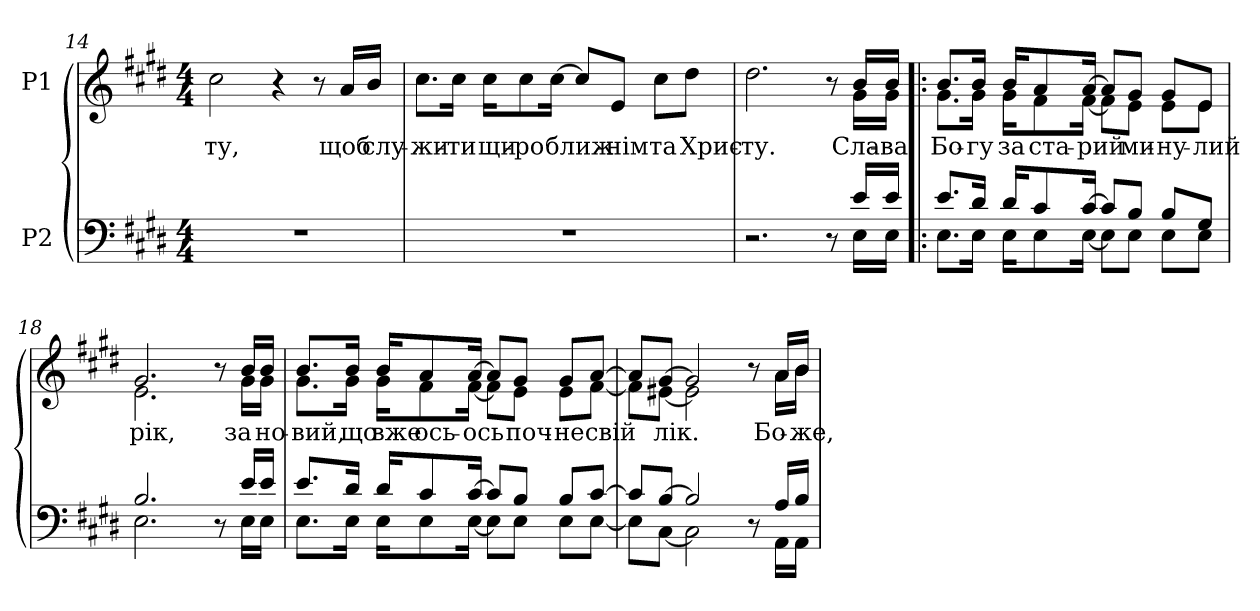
**kern	**kern	**text
*part2	*part1	*part1
*staff2	*staff1	*staff1
*I"P2	*I"P1	*
*clefF4	*clefG2	*
*k[f#c#g#d#]	*k[f#c#g#d#]	*
*E:	*E:	*
*M4/4	*M4/4	*
=14	=14	=14
!	!	!LO:LY:b:color=#000000
1r	2cc#i\	-ту,
.	4r	.
.	8r	.
!	!	!LO:LY:b:color=#000000
.	16ai/LL	щоб
!	!	!LO:LY:b:color=#000000
.	16bi/JJ	слу-
!!LO:LB:g=z
=15	=15	=15
!	!	!LO:LY:b:color=#000000
1r	8.cc#i\L	-жи-
!	!	!LO:LY:b:color=#000000
.	16cc#i\Jk	-ти
!	!	!LO:LY:b:color=#000000
.	16cc#i\KL	щи-
!	!	!LO:LY:b:color=#000000
.	8cc#i\	-ро
!	!	!LO:LY:b:color=#000000
.	[>16cc#i\Jk	ближ-
.	8cc#i/L]	.
!	!	!LO:LY:b:color=#000000
.	8ei/J	-нім
!	!	!LO:LY:b:color=#000000
.	8cc#i\L	та
!	!	!LO:LY:b:color=#000000
.	8dd#i\J	Хрис-
=16	=16	=16
*^	*	*
!	!	!	!LO:LY:b:color=#000000
*	*	*^	*
2.r	2..ryy	2.dd#i\	2..ryy	-ту.
8r	.	8r	.	.
!	!	!	!	!LO:LY:b:color=#000000
16ei/LL	16Ei\LL	16bi/LL	16g#i\LL	Сла-
!	!	!	!	!LO:LY:b:color=#000000
16ei/JJ	16Ei\JJ	16bi/JJ	16g#i\JJ	-ва
=17!|:	=17!|:	=17!|:	=17!|:	=17!|:
!	!	!	!	!LO:LY:b:color=#000000
8.ei/L	8.Ei\L	8.bi/L	8.g#i\L	Бо-
!	!	!	!	!LO:LY:b:color=#000000
16d#i/Jk	16Ei\Jk	16bi/Jk	16g#i\Jk	-гу
!	!	!	!	!LO:LY:b:color=#000000
16d#i/KL	16Ei\KL	16bi/KL	16g#i\KL	за
!	!	!	!	!LO:LY:b:color=#000000
8c#i/	8Ei\	8ai/	8f#i\	ста-
!	!	!	!	!LO:LY:b:color=#000000
[>16c#i/Jk	[<16Ei\Jk	[>16ai/Jk	[<16f#i\Jk	-рий
8c#i/L]	8Ei\L]	8ai/L]	8f#i\L]	.
!	!	!	!	!LO:LY:b:color=#000000
8Bi/J	8Ei\J	8g#i/J	8ei\J	ми-
!	!	!	!	!LO:LY:b:color=#000000
8Bi/L	8Ei\L	8g#i/L	8ei\L	-ну-
!	!	!	!	!LO:LY:b:color=#000000
8G#i/J	8Ei\J	8ei/J	8ei\J	-лий
!!LO:PB:g=z	!!
=18	=18	=18	=18	=18
!	!	!	!	!LO:LY:b:color=#000000
2.Bi/	2.Ei\	2.g#i/	2.ei\	рік,
8r	8ryy	8r	8ryy	.
!	!	!	!	!LO:LY:b:color=#000000
16ei/LL	16Ei\LL	16bi/LL	16g#i\LL	за
!	!	!	!	!LO:LY:b:color=#000000
16ei/JJ	16Ei\JJ	16bi/JJ	16g#i\JJ	но-
=19	=19	=19	=19	=19
!	!	!	!	!LO:LY:b:color=#000000
8.ei/L	8.Ei\L	8.bi/L	8.g#i\L	-вий,
!	!	!	!	!LO:LY:b:color=#000000
16d#i/Jk	16Ei\Jk	16bi/Jk	16g#i\Jk	що
!	!	!	!	!LO:LY:b:color=#000000
16d#i/KL	16Ei\KL	16bi/KL	16g#i\KL	вже
!	!	!	!	!LO:LY:b:color=#000000
8c#i/	8Ei\	8ai/	8f#i\	ось-
!	!	!	!	!LO:LY:b:color=#000000
[>16c#i/Jk	[<16Ei\Jk	[>16ai/Jk	[<16f#i\Jk	-ось
8c#i/L]	8Ei\L]	8ai/L]	8f#i\L]	.
!	!	!	!	!LO:LY:b:color=#000000
8Bi/J	8Ei\J	8g#i/J	8ei\J	поч-
!	!	!	!	!LO:LY:b:color=#000000
8Bi/L	8Ei\L	8g#i/L	8ei\L	-не
!	!	!	!	!LO:LY:b:color=#000000
[>8c#i/J	[<8Ei\J	[>8ai/J	[<8f#i\J	свій
=20	=20	=20	=20	=20
8c#i/L]	8Ei\L]	8ai/L]	8f#i\L]	.
!	!	!	!	!LO:LY:b:color=#000000
[>8Bi/J	[<8C#i\J	[>8g#i/J	[<8e#Xi\J	лік.
2Bi/]	2C#i\]	2g#i/]	2e#i\]	.
8r	8ryy	8r	8ryy	.
!	!	!	!	!LO:LY:b:color=#000000
16Ai/LL	16AAi\LL	16ai/LL	16ai\LL	Бо-
!	!	!	!	!LO:LY:b:color=#000000
16Bi/JJ	16AAi\JJ	16bi/JJ	16bi\JJ	-же,
*v	*v	*	*	*
*	*v	*v	*
=	=	=
*-	*-	*-
